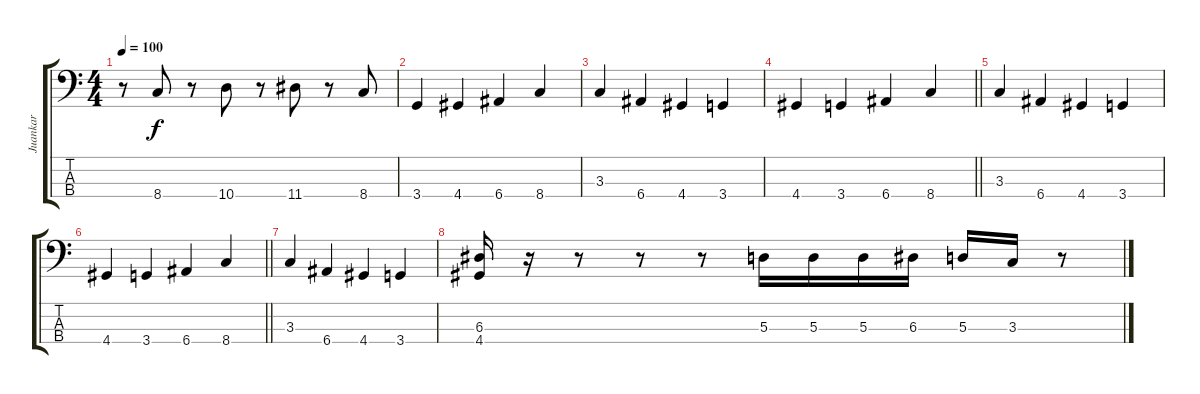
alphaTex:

\track ("Juankar" "Juankar") {instrument electricbassfinger}
\staff {score tabs}
\tuning (G2 D2 A1 E1) {hide}
\ts (4 4)
\tempo 100
\clef f4
\ks c
r.8{dy f} 8.4.8 r.8 10.4.8 r.8 11.4.8 r.8 8.4.8 |
3.4.4 4.4.4 6.4.4 8.4.4 |
3.3.4 6.4.4 4.4.4 3.4.4 |
\barLineRight lightlight
4.4.4 3.4.4 6.4.4 8.4.4 |
3.3.4 6.4.4 4.4.4 3.4.4 |
\barLineRight lightlight
4.4.4 3.4.4 6.4.4 8.4.4 |
3.3.4 6.4.4 4.4.4 3.4.4 |
(6.3 4.4).16 r.16 r.8 r.8 r.8 5.3.16 5.3.16 5.3.16 6.3.16 5.3.16 3.3.16 r.8
